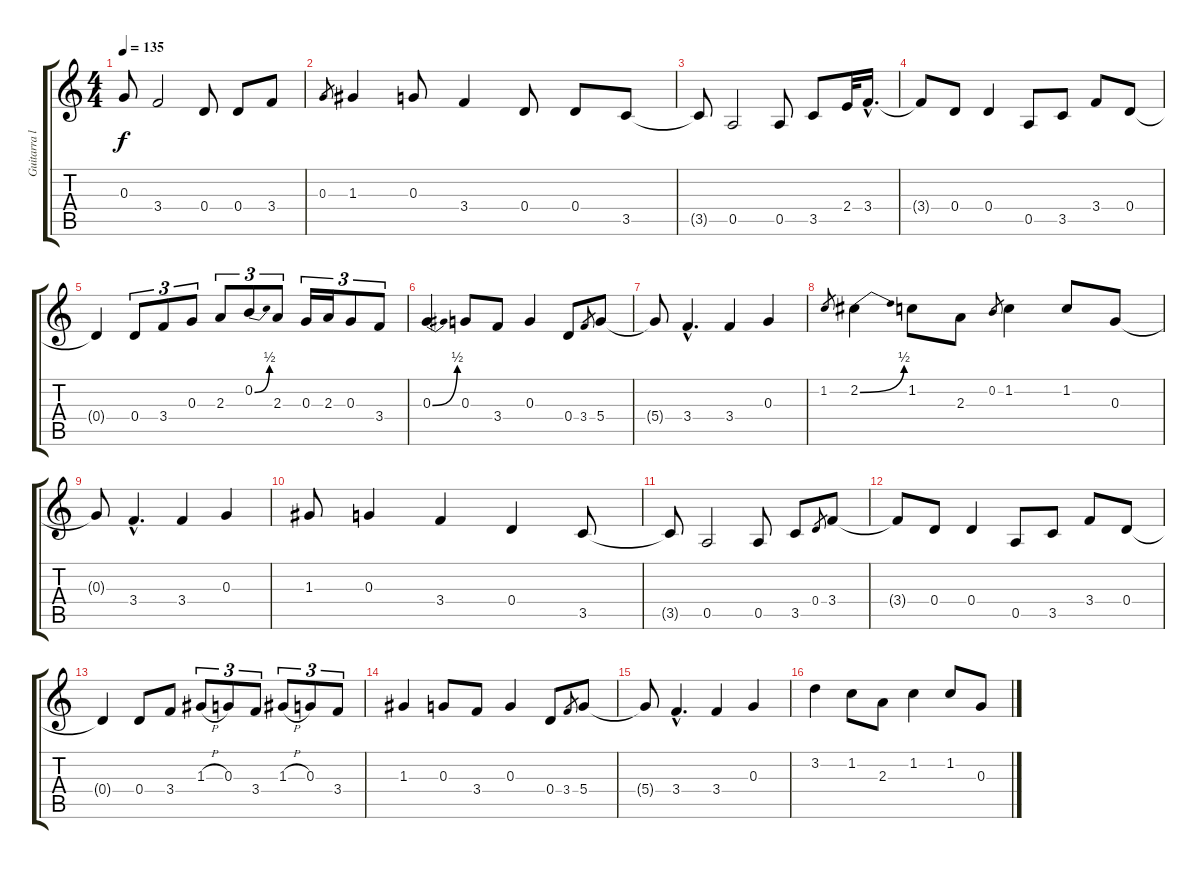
\track ("Guitarra limpia" "Guitarra l") {instrument electricguitarjazz}
\staff {score tabs}
\tuning (E4 B3 G3 D3 A2 E2) {hide}
\ts (4 4)
\tempo 135
\clef g2
\ks c
0.3{t}.8{dy f} 3.4.2 0.4.8 0.4.8 3.4.8 |
0.3.8{gr} 1.3.4 0.3.8 3.4.4 0.4.8 0.4.8 3.5.8 |
3.5{t}.8 0.5.2 0.5.8 3.5.8 2.4.32 3.4{hac}.16{d} |
3.4{t}.8 0.4.8 0.4.4 0.5.8 3.5.8 3.4.8 0.4.8 |
0.4{t}.4 0.4.8{tu (3 2)} 3.4.8{tu (3 2)} 0.3.8{tu (3 2)} 2.3.8{tu (3 2)} 0.2{be (bend 0 0 60 2)}.8{tu (3 2)} 2.3.8{tu (3 2)} 0.3.16{tu (3 2)} 2.3.16{tu (3 2)} 0.3.8{tu (3 2)} 3.4.8{tu (3 2)} |
0.3{be (bend 0 0 60 2)}.4 0.3.8 3.4.8 0.3.4 0.4.8 3.4.8{gr} 5.4.8 |
5.4{t}.8 3.4{hac}.4{d} 3.4.4 0.3.4 |
1.2.8{gr} 2.2{be (bend 0 0 60 2)}.4 1.2.8 2.3.8 0.2.8{gr} 1.2.4 1.2.8 0.3.8 |
0.3{t}.8 3.4{hac}.4{d} 3.4.4 0.3.4 |
1.3.8 0.3.4 3.4.4 0.4.4 3.5.8 |
3.5{t}.8 0.5.2 0.5.8 3.5.8 0.4.8{gr} 3.4.8 |
3.4{t}.8 0.4.8 0.4.4 0.5.8 3.5.8 3.4.8 0.4.8 |
0.4{t}.4 0.4.8 3.4.8 1.3{h}.8{tu (3 2)} 0.3.8{tu (3 2)} 3.4.8{tu (3 2)} 1.3{h}.8{tu (3 2)} 0.3.8{tu (3 2)} 3.4.8{tu (3 2)} |
1.3.4 0.3.8 3.4.8 0.3.4 0.4.8 3.4.8{gr} 5.4.8 |
5.4{t}.8 3.4{hac}.4{d} 3.4.4 0.3.4 |
3.2.4 1.2.8 2.3.8 1.2.4 1.2.8 0.3.8
